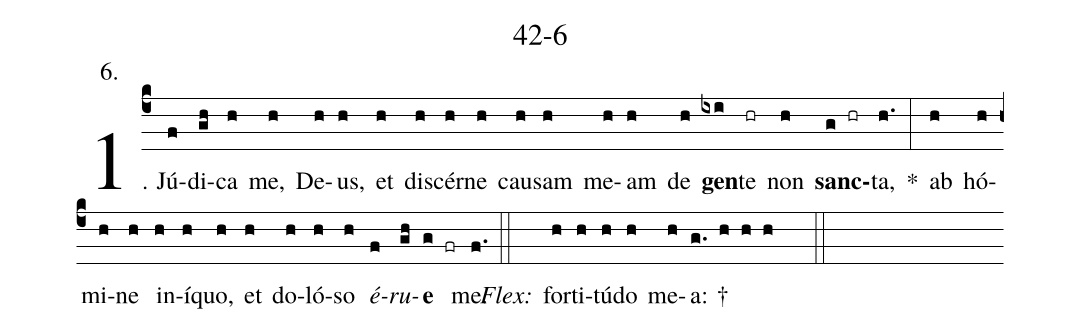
name: 42-6;
annotation: 6.;
%%
(c4)1. Jú(f)di(gh)ca(h) me,(h) De(h)us,(h) et(h) di(h)scér(h)ne(h) cau(h)sam(h) me(h)am(h) de(h) <b>gen</b>(ixi)te(hr) non(h) <b>sanc</b>(g hr)ta,(h.) *(:) ab(h) hó(h)mi(h)ne(h) in(h)í(h)quo,(h) et(h) do(h)ló(h)so(h) <i>é</i>(f)<i>ru</i>(gh)<b>e</b>(g fr) me.(f.) (::)
<i>Flex:</i>()  for(h)ti(h)tú(h)do(h) me(h)a: †(g. h h h  ::)
